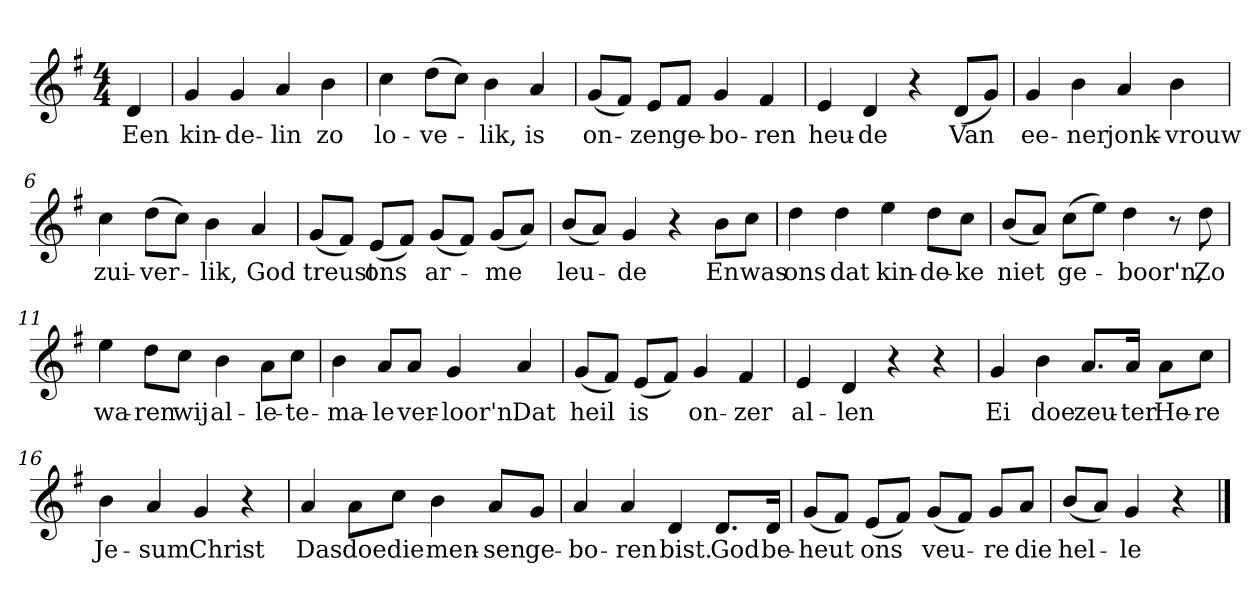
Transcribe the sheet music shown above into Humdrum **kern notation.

**kern	**text
*part1	*part1
*staff1	*staff1
*clefG2	*
*k[f#]	*
*G:	*
*M4/4	*
*MM120	*
=	=
4d	Een
=1	=1
4g	kin-
4g	-de-
4a	-lin
4b	zo
=2	=2
4cc	lo-
(8dd\L	-ve-
8cc\J)	.
4b	-lik,
4a	is
=3	=3
(8g/L	on-
8f#/J)	.
8e/L	-zen
8f#/J	ge-
4g	-bo-
4f#	-ren
=4	=4
4e	heu-
4d	-de
4r	.
(8d/L	Van
8g/J)	.
=5	=5
4g	ee-
4b	-ner
4a	jonk-
4b	-vrouw
=6	=6
4cc	zui-
(8dd\L	-ver-
8cc\J)	.
4b	-lik,
4a	God
=7	=7
(8g/L	treust
8f#/J)	.
(8e/L	ons
8f#/J)	.
(8g/L	ar-
8f#/J)	.
(8g/L	-me
8a/J)	.
=8	=8
(8b/L	leu-
8a/J)	.
4g	-de
4r	.
8b\L	En
8cc\J	was
=9	=9
4dd	ons
4dd	dat
4ee	kin-
8dd\L	-de-
8cc\J	-ke
=10	=10
(8b/L	niet
8a/J)	.
(8cc\L	ge-
8ee\J)	.
4dd	-boor'n,
8r	.
8dd	Zo
=11	=11
4ee	wa-
8dd\L	-ren
8cc\J	wij
4b	al-
8a\L	-le-
8cc\J	-te-
=12	=12
4b	-ma-
8a/L	-le
8a/J	ver-
4g	-loor'n.
4a	Dat
=13	=13
(8g/L	heil
8f#/J)	.
(8e/L	is
8f#/J)	.
4g	on-
4f#	-zer
=14	=14
4e	al-
4d	-len
4r	.
4r	.
=15	=15
4g	Ei
4b	doe
8.a/L	zeu-
16a/Jk	-ter
8a\L	He-
8cc\J	-re
=16	=16
4b	Je-
4a	-sum
4g	Christ
4r	.
=17	=17
4a	Das
8a\L	doe
8cc\J	die
4b	men-
8a/L	-sen
8g/J	ge-
=18	=18
4a	-bo-
4a	-ren
4d	bist.
8.d/L	God
16d/Jk	be-
=19	=19
(8g/L	-heut
8f#/J)	.
(8e/L	ons
8f#/J)	.
(8g/L	veu-
8f#/J)	.
8g/L	-re
8a/J	die
=20	=20
(8b/L	hel-
8a/J)	.
4g	-le
4r	.
==	==
*-	*-
